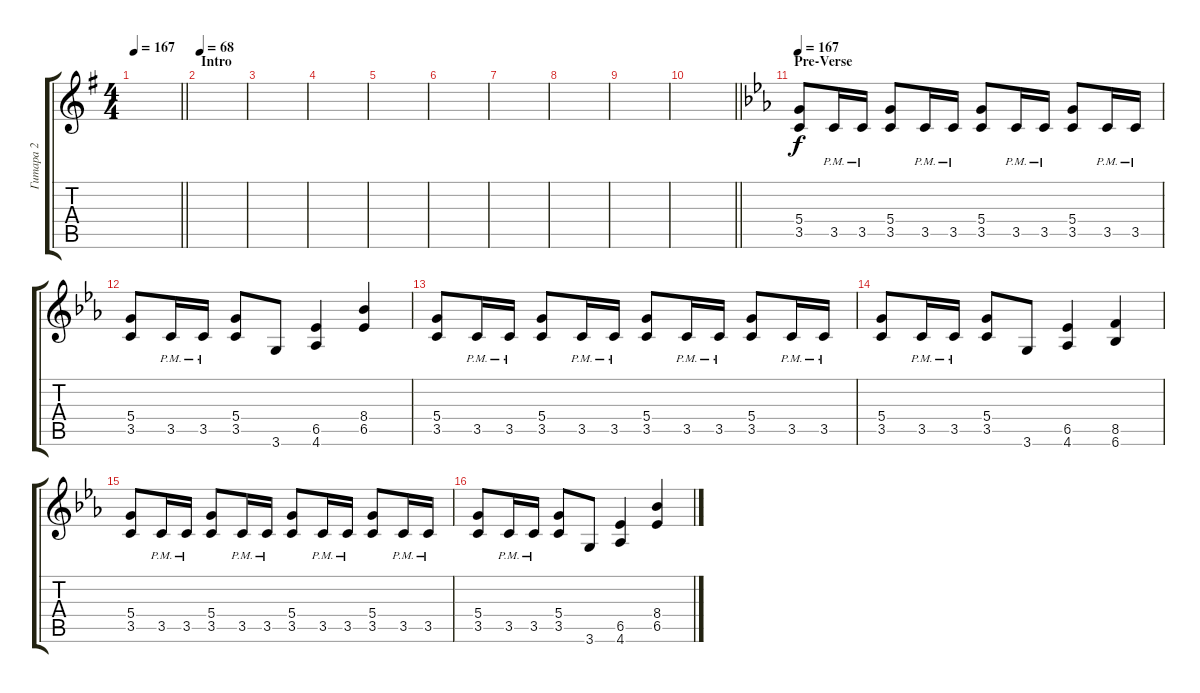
\track ("Гитара 2" "Гитара 2") {instrument distortionguitar}
\staff {score tabs}
\tuning (E4 B3 G3 D3 A2 E2) {hide}
\ts (4 4)
\tempo 167
\clef g2
\barLineRight lightlight
\ks eminor
|
\section ("" "Intro")
\tempo 68
|
|
|
|
|
|
|
|
\barLineRight lightlight
|
\section ("" "Pre-Verse")
\tempo 167
\ks cminor
(5.4 3.5).8 3.5{pm}.16 3.5{pm}.16 (5.4 3.5).8 3.5{pm}.16 3.5{pm}.16 (5.4 3.5).8 3.5{pm}.16 3.5{pm}.16 (5.4 3.5).8 3.5{pm}.16 3.5{pm}.16 |
(5.4 3.5).8 3.5{pm}.16 3.5{pm}.16 (5.4 3.5).8 3.6.8 (6.5 4.6).4 (8.4 6.5).4 |
(5.4 3.5).8 3.5{pm}.16 3.5{pm}.16 (5.4 3.5).8 3.5{pm}.16 3.5{pm}.16 (5.4 3.5).8 3.5{pm}.16 3.5{pm}.16 (5.4 3.5).8 3.5{pm}.16 3.5{pm}.16 |
(5.4 3.5).8 3.5{pm}.16 3.5{pm}.16 (5.4 3.5).8 3.6.8 (6.5 4.6).4 (8.5 6.6).4 |
(5.4 3.5).8 3.5{pm}.16 3.5{pm}.16 (5.4 3.5).8 3.5{pm}.16 3.5{pm}.16 (5.4 3.5).8 3.5{pm}.16 3.5{pm}.16 (5.4 3.5).8 3.5{pm}.16 3.5{pm}.16 |
(5.4 3.5).8 3.5{pm}.16 3.5{pm}.16 (5.4 3.5).8 3.6.8 (6.5 4.6).4 (8.4 6.5).4
